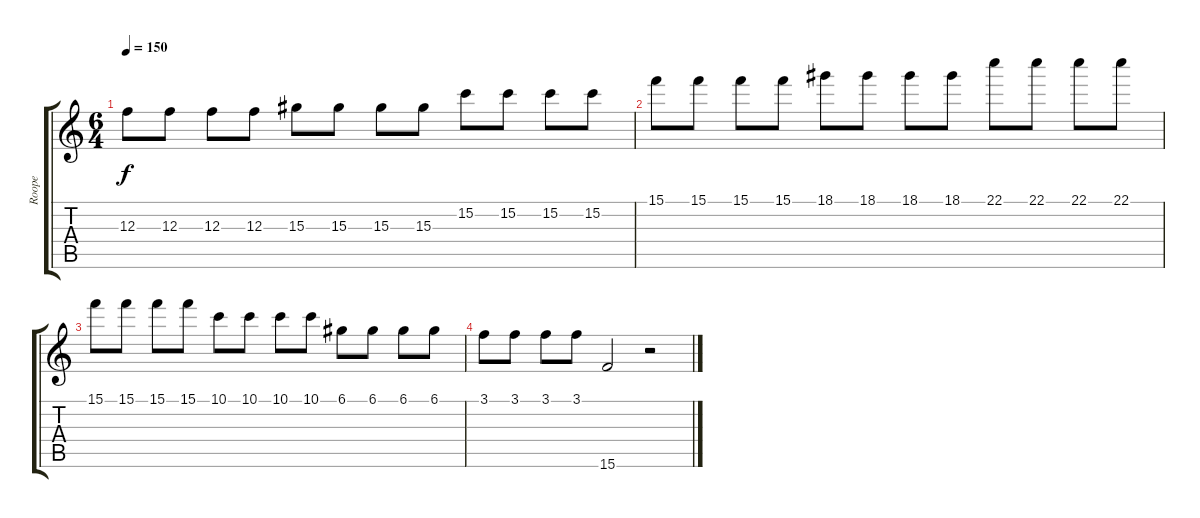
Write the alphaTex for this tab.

\track ("Roope" "Roope") {instrument distortionguitar}
\staff {score tabs}
\tuning (D4 A3 F3 C3 G2 D2) {hide}
\ts (6 4)
\tempo 150
\clef g2
\ks c
12.3.8{dy f} 12.3.8 12.3.8 12.3.8 15.3.8 15.3.8 15.3.8 15.3.8 15.2.8 15.2.8 15.2.8 15.2.8 |
15.1.8 15.1.8 15.1.8 15.1.8 18.1.8 18.1.8 18.1.8 18.1.8 22.1.8 22.1.8 22.1.8 22.1.8 |
15.1.8 15.1.8 15.1.8 15.1.8 10.1.8 10.1.8 10.1.8 10.1.8 6.1.8 6.1.8 6.1.8 6.1.8 |
3.1.8 3.1.8 3.1.8 3.1.8 15.6.2 r.2
